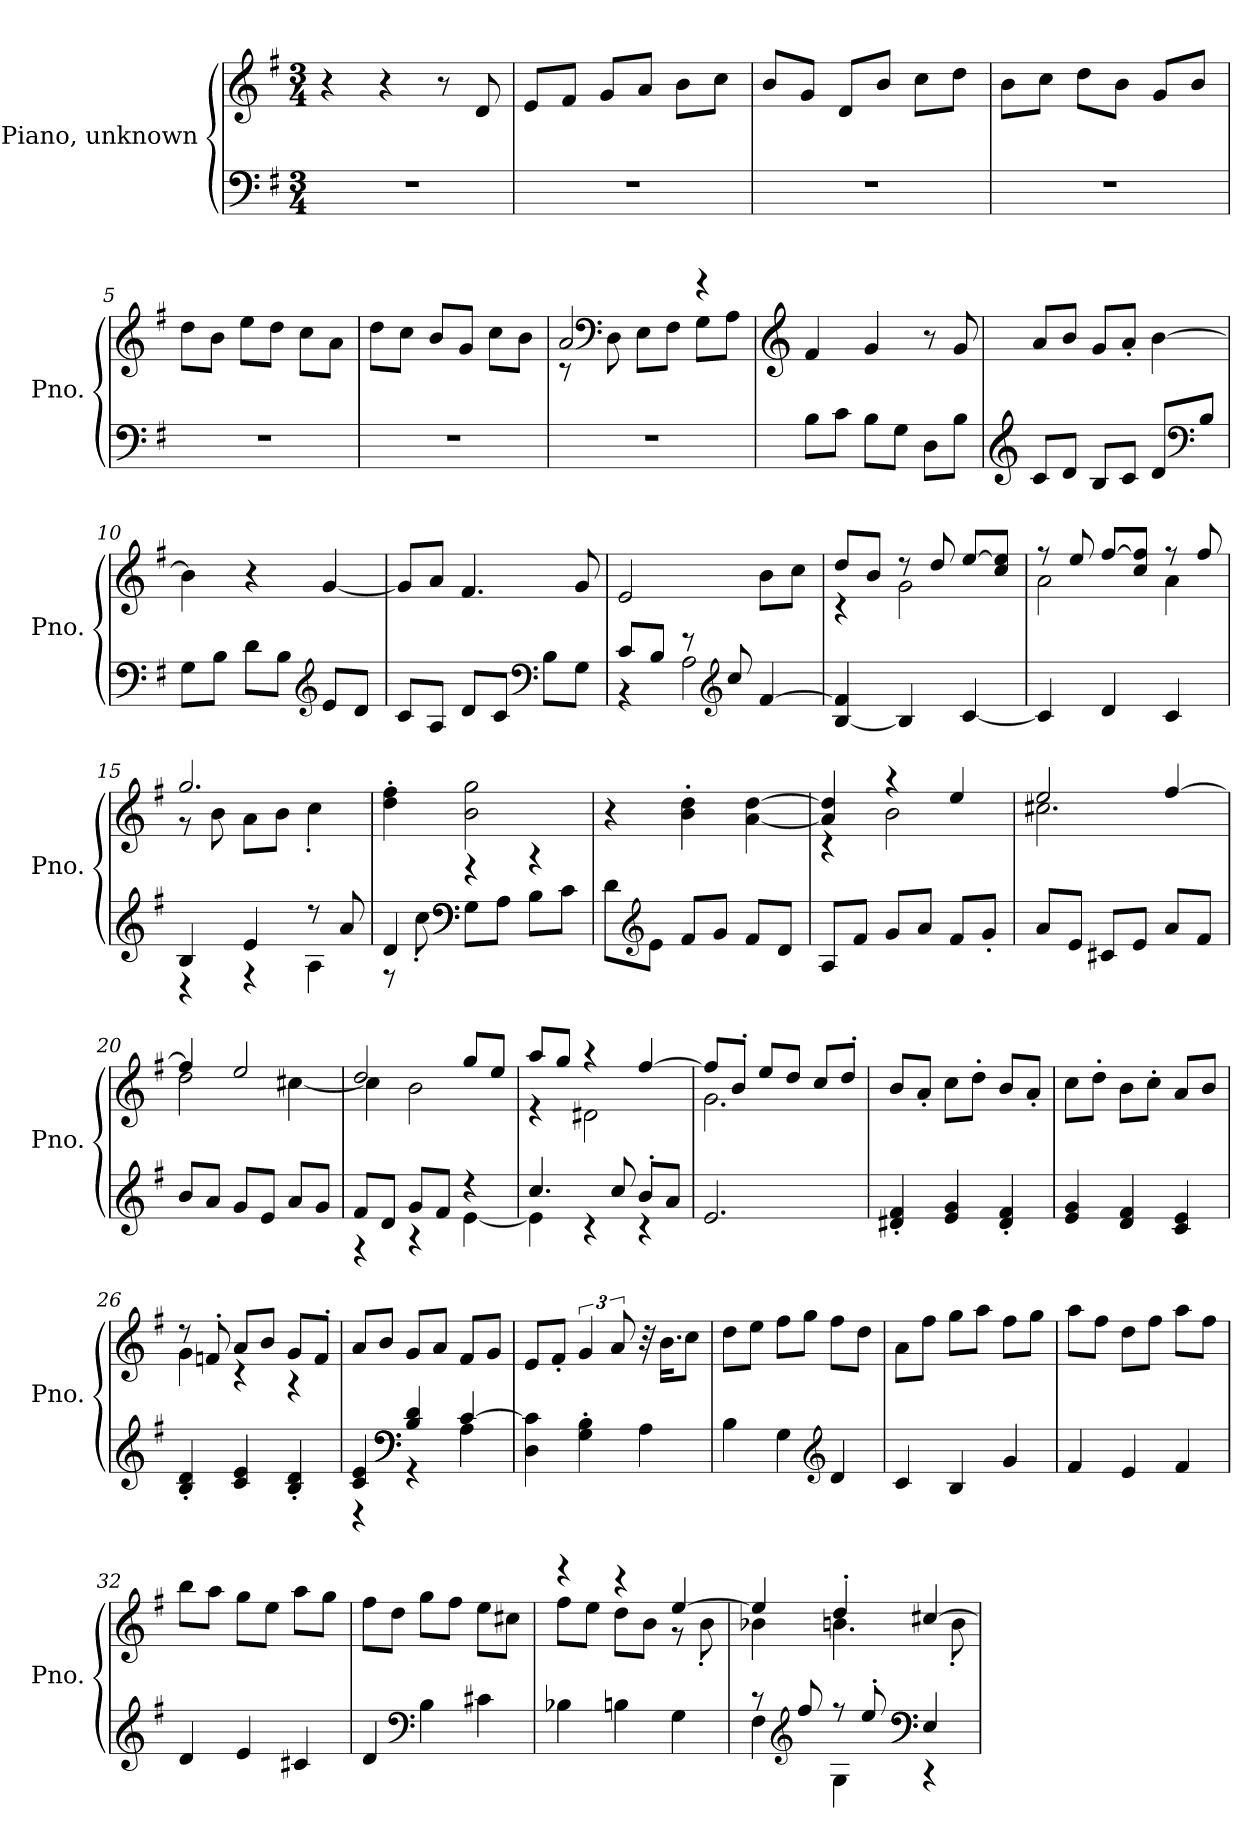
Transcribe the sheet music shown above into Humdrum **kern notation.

**kern	**kern
*part1	*part1
*staff2	*staff1
*I"Piano, unknown	*
*I'Pno.	*
*clefF4	*clefG2
*k[f#]	*k[f#]
*M3/4	*M3/4
*MM167	*MM167
=1	=1
2.r	4r
.	4r
.	8r
.	8d/
=2	=2
2.r	8e/L
.	8f#/J
.	8g/L
.	8a/J
.	8b\L
.	8cc\J
=3	=3
2.r	8b/L
.	8g/J
.	8d/L
.	8b/J
.	8cc\L
.	8dd\J
=4	=4
2.r	8b\L
.	8cc\J
.	8dd\L
.	8b\J
.	8g/L
.	8b/J
=5	=5
2.r	8dd\L
.	8b\J
.	8ee\L
.	8dd\J
.	8cc\L
.	8a\J
=6	=6
2.r	8dd\L
.	8cc\J
.	8b/L
.	8g/J
.	8cc\L
.	8b\J
!!LO:LB:g=z
=7	=7
*	*^
2.r	2a/	8r
*	*clefF4	*
.	.	8D\
.	.	8E\L
.	.	8F#\J
.	4r	8G\L
.	.	8A\J
*	*v	*v
=8	=8
*	*clefG2
8B\L	4f#/
8c\J	.
8B\L	4g/
8G\J	.
8D\L	8r
8B\J	8g/
=9	=9
*clefG2	*
8c/L	8a/L
8d/J	8b/J
8B/L	8g/L
8c/J	8a'/J
8d/L	[4b\
*clefF4	*
8B/J	.
=10	=10
8G\L	4b\]
8B\J	.
8d\L	4r
8B\J	.
*clefG2	*
8e/L	[4g/
8d/J	.
=11	=11
8c/L	8g/L]
8A/J	8a/J
8d/L	4.f#/
8c/J	.
*clefF4	*
8B\L	.
8G\J	8g/
!!LO:LB:g=z
=12	=12
*^	*
8c/L	4r	2e/
8B/J	.	.
8r	2A\	.
*clefG2	*	*
8cc/	.	.
[4f#/	.	8b\L
.	.	8cc\J
*v	*v	*
=13	=13
*	*^
[4B/ 4f#/]	8dd/L	4r
.	8b/J	.
4B/]	8r	2g\
.	8dd/	.
[4c/	[8ee/L	.
.	8cc/ 8ee/]J	.
=14	=14	=14
4c/]	8r	2a\
.	8ee/	.
4d/	[8ff#/L	.
.	8cc/ 8ff#/]J	.
4c/	8r	4a\
.	8ff#/	.
=15	=15	=15
*^	*	*
4B/	4r	2.gg/	8r
.	.	.	8b\
4e/	4r	.	8a\L
.	.	.	8b\J
8r	4A\	.	4cc'\
8a/	.	.	.
*	*	*v	*v
=16	=16	=16
4d/	8r	4dd\' 4ff#\'
.	8cc'\	.
*clefF4	*	*
4r	8G\L	2b\ 2gg\
.	8A\J	.
4r	8B\L	.
.	8c\J	.
*v	*v	*
!!LO:LB:g=z
=17	=17
8d\L	4r
*clefG2	*
8e\J	.
8f#/L	4b\' 4dd\'
8g/J	.
8f#/L	[4a\ [4dd\
8d/J	.
=18	=18
*	*^
8A/L	4a/] 4dd/]	4r
8f#/J	.	.
8g/L	4r	2b\
8a/J	.	.
8f#/L	4ee/	.
8g'/J	.	.
=19	=19	=19
8a/L	2ee/	2.cc#X\
8e/J	.	.
8c#X/L	.	.
8e/J	.	.
8a/L	[4ff#/	.
8f#/J	.	.
=20	=20	=20
8b/L	4ff#/]	2dd\
8a/J	.	.
8g/L	2ee/	.
8e/J	.	.
8a/L	.	[4cc#X\
8g/J	.	.
=21	=21	=21
*^	*	*
8f#/L	4r	2dd/	4cc#\]
8d/J	.	.	.
8g/L	4r	.	2b\
8f#/J	.	.	.
4r	[4e\	8gg/L	.
.	.	8ee/J	.
=22	=22	=22	=22
4.cc/	4e\]	8aa/L	4r
.	.	8gg/J	.
.	4r	4r	2d#X\
8cc/	.	.	.
8b'/L	4r	[4ff#/	.
8a/J	.	.	.
*v	*v	*	*
!!LO:LB:g=z	!!
=23	=23	=23
2.e/	8ff#/L]	2.g\
.	8b'/J	.
.	8ee/L	.
.	8dd/J	.
.	8cc/L	.
.	8dd'/J	.
*	*v	*v
=24	=24
4d#X/' 4f#/'	8b/L
.	8a'/J
4e/ 4g/	8cc\L
.	8dd'\J
4d#/' 4f#/'	8b/L
.	8a'/J
=25	=25
4e/ 4g/	8cc\L
.	8dd'\J
4d/ 4f#/	8b\L
.	8cc'\J
4c/ 4e/	8a/L
.	8b/J
=26	=26
*	*^
4B/' 4d/'	8r	4g\
.	8fn'/	.
4c/ 4e/	8a/L	4r
.	8b/J	.
4B/' 4d/'	8g/L	4r
.	8f'/J	.
*	*v	*v
=27	=27
*^	*
4c/ 4e/	4r	8a/L
.	.	8b/J
*clefF4	*	*
4B/ 4d/	4r	8g/L
.	.	8a/J
[4c/	4A\	8f#/L
.	.	8g/J
*v	*v	*
=28	=28
4D\ 4c\]	8e/L
.	8f#'/J
4G\' 4B\'	6g/
.	12a/
4A\	32r
.	16.b\KL
.	8cc\J
!!LO:LB:g=z
=29	=29
4B\	8dd\L
.	8ee\J
4G\	8ff#\L
.	8gg\J
*clefG2	*
4d/	8ff#\L
.	8dd\J
=30	=30
4c/	8a\L
.	8ff#\J
4B/	8gg\L
.	8aa\J
4g/	8ff#\L
.	8gg\J
=31	=31
4f#/	8aa\L
.	8ff#\J
4e/	8dd\L
.	8ff#\J
4f#/	8aa\L
.	8ff#\J
=32	=32
4d/	8bb\L
.	8aa\J
4e/	8gg\L
.	8ee\J
4c#X/	8aa\L
.	8gg\J
=33	=33
4d/	8ff#\L
.	8dd\J
*clefF4	*
4B\	8gg\L
.	8ff#\J
4c#X\	8ee\L
.	8cc#X\J
=34	=34
*	*^
4B-X\	4r	8ff#\L
.	.	8ee\J
4Bn\	4r	8dd\L
.	.	8b\J
4G\	[4ee/	8r
.	.	8b'\
!!LO:PB:g=z	!!
=35	=35	=35
*^	*	*
8r	4F#\	4ee/]	4b-X\
*clefG2	*	*	*
8ff#/	.	.	.
8r	4G\	4dd'/	4.bn\
8ee'/	.	.	.
*clefF4	*	*	*
4E/	4r	[4cc#X/	.
.	.	.	8b'\
*v	*v	*	*
*	*v	*v
=	=
*-	*-
